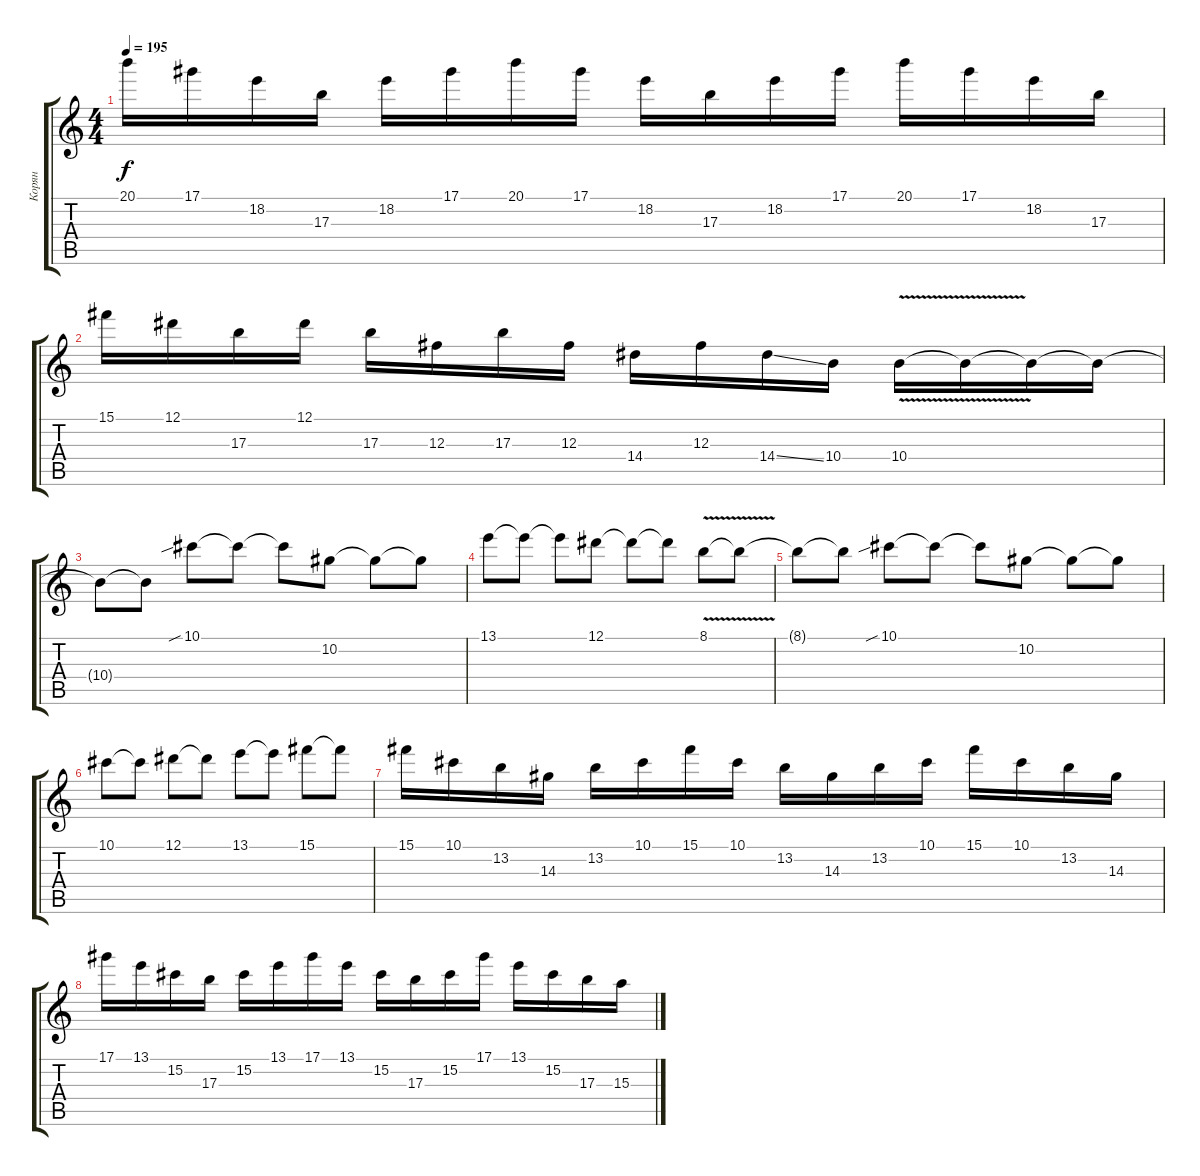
\track ("Корян" "Корян") {instrument distortionguitar}
\staff {score tabs}
\tuning (Eb4 Bb3 Gb3 Db3 Ab2 Db2) {hide}
\ts (4 4)
\tempo 195
\clef g2
\ks c
20.1.16{dy f} 17.1.16 18.2.16 17.3.16 18.2.16 17.1.16 20.1.16 17.1.16 18.2.16 17.3.16 18.2.16 17.1.16 20.1.16 17.1.16 18.2.16 17.3.16 |
15.1.16 12.1.16 17.3.16 12.1.16 17.3.16 12.3.16 17.3.16 12.3.16 14.4.16 12.3.16 14.4{ss}.16 10.4.16 10.4{v}.16 10.4{t}.16 10.4{t}.16 10.4{t}.16 |
10.4{t}.8 10.4{t}.8 10.1{sib}.8 10.1{t}.8 10.1{t}.8 10.2.8 10.2{t}.8 10.2{t}.8 |
13.1.8 13.1{t}.8 13.1{t}.8 12.1.8 12.1{t}.8 12.1{t}.8 8.1{v}.8 8.1{t}.8 |
8.1{t}.8 8.1{t}.8 10.1{sib}.8 10.1{t}.8 10.1{t}.8 10.2.8 10.2{t}.8 10.2{t}.8 |
10.1.8 10.1{t}.8 12.1.8 12.1{t}.8 13.1.8 13.1{t}.8 15.1.8 15.1{t}.8 |
15.1.16 10.1.16 13.2.16 14.3.16 13.2.16 10.1.16 15.1.16 10.1.16 13.2.16 14.3.16 13.2.16 10.1.16 15.1.16 10.1.16 13.2.16 14.3.16 |
17.1.16 13.1.16 15.2.16 17.3.16 15.2.16 13.1.16 17.1.16 13.1.16 15.2.16 17.3.16 15.2.16 17.1.16 13.1.16 15.2.16 17.3.16 15.3.16
